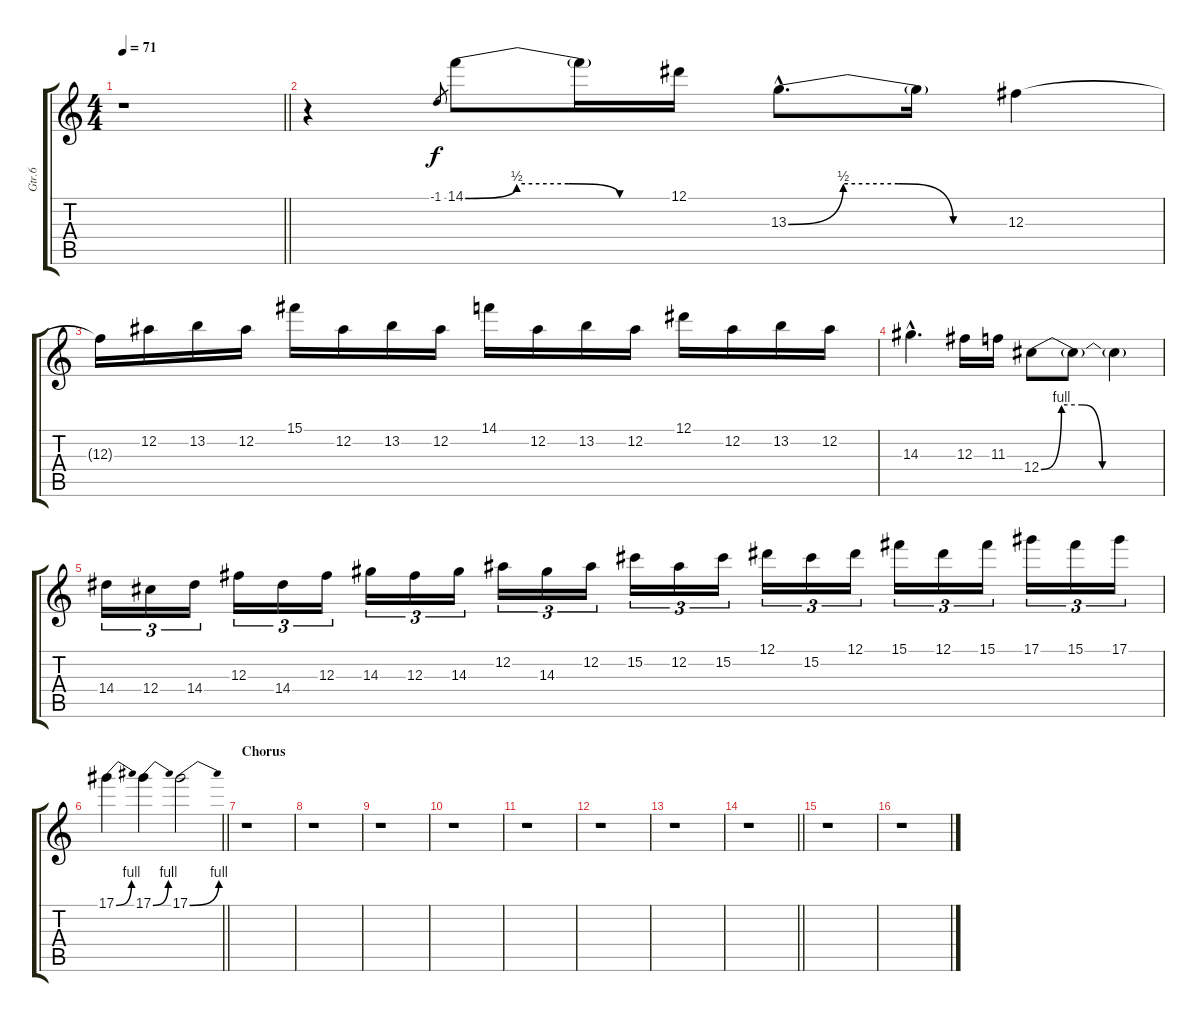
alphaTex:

\track ("Gtr.6" "Gtr.6") {instrument distortionguitar}
\staff {score tabs}
\tuning (Eb4 Bb3 Gb3 Db3 Ab2 Eb2) {hide}
\ts (4 4)
\tempo 71
\clef g2
\barLineRight lightlight
\ks c
r.1{dy f} |
r.4 -1.1.8{gr} 14.1{be (custom 0 0 15 2 30 2 45 0 60 0)}.8 14.1{t}.16 12.1.16 13.3{be (custom 0 0 15 2 30 2 45 0 60 0) hac}.8{d} 13.3{t}.16 12.3.4 |
12.3{t}.16 12.2.16 13.2.16 12.2.16 15.1.16 12.2.16 13.2.16 12.2.16 14.1.16 12.2.16 13.2.16 12.2.16 12.1.16 12.2.16 13.2.16 12.2.16 |
14.3{hac}.4{d} 12.3.16 11.3.16 12.4{be (custom 0 0 10 4 20 4 30 0 60 0)}.8 12.4{t}.8 12.4{t}.4 |
14.4.16{tu (3 2)} 12.4.16{tu (3 2)} 14.4.16{tu (3 2)} 12.3.16{tu (3 2)} 14.4.16{tu (3 2)} 12.3.16{tu (3 2)} 14.3.16{tu (3 2)} 12.3.16{tu (3 2)} 14.3.16{tu (3 2)} 12.2.16{tu (3 2)} 14.3.16{tu (3 2)} 12.2.16{tu (3 2)} 15.2.16{tu (3 2)} 12.2.16{tu (3 2)} 15.2.16{tu (3 2)} 12.1.16{tu (3 2)} 15.2.16{tu (3 2)} 12.1.16{tu (3 2)} 15.1.16{tu (3 2)} 12.1.16{tu (3 2)} 15.1.16{tu (3 2)} 17.1.16{tu (3 2)} 15.1.16{tu (3 2)} 17.1.16{tu (3 2)} |
\barLineRight lightlight
17.1{be (bend 0 0 60 4)}.4 17.1{be (bend 0 0 60 4)}.4 17.1{be (bend 0 0 60 4)}.2 |
\section ("" "Chorus")
r.1 |
r.1 |
r.1 |
r.1 |
r.1 |
r.1 |
r.1 |
\barLineRight lightlight
r.1 |
r.1 |
r.1
